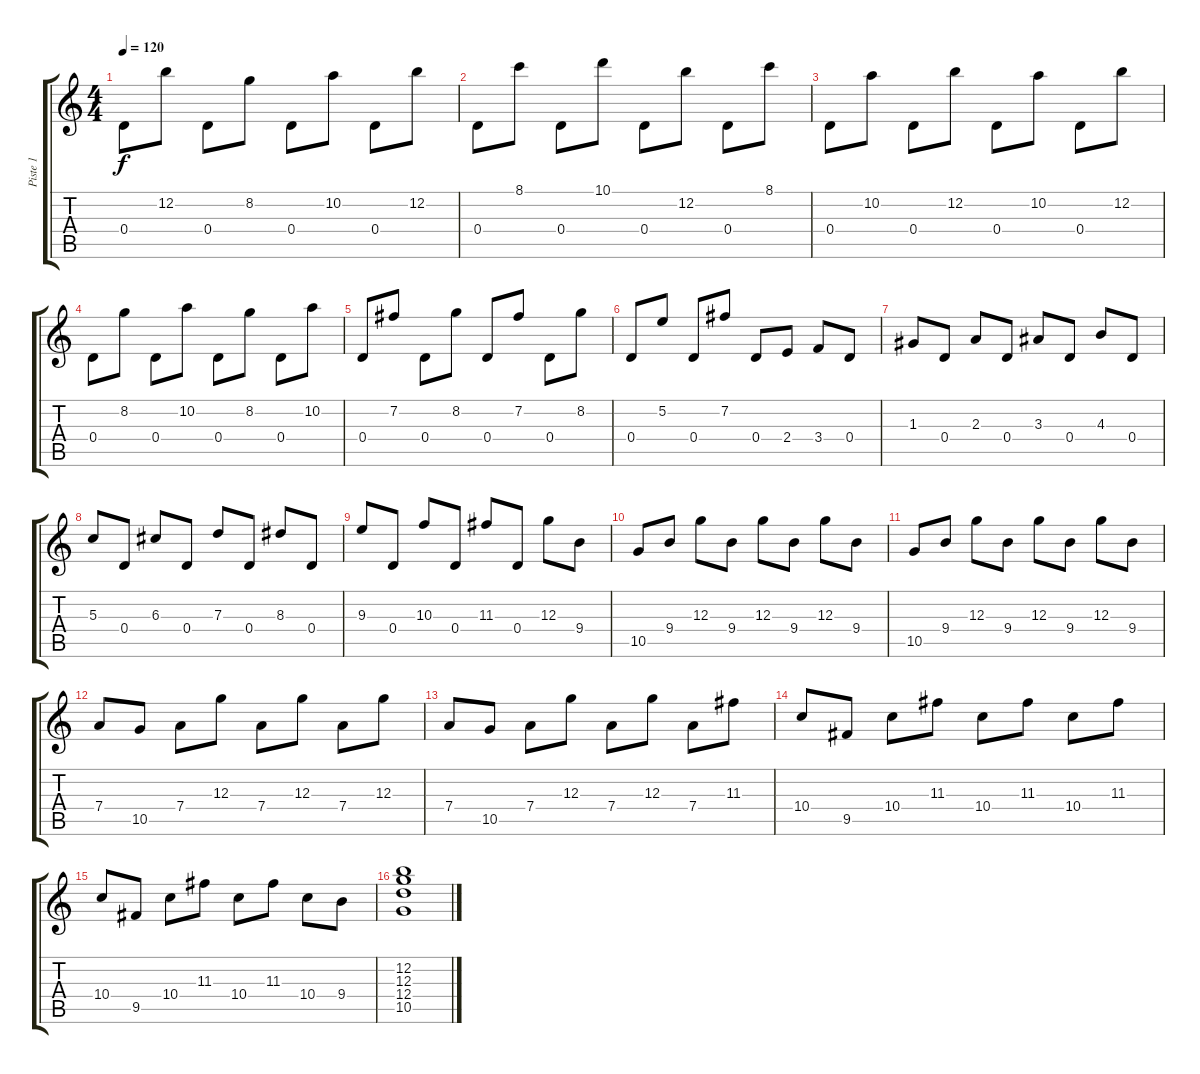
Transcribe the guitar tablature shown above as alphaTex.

\track ("Piste 1" "Piste 1") {instrument acousticguitarsteel}
\staff {score tabs}
\tuning (E4 B3 G3 D3 A2 E2) {hide}
\ts (4 4)
\tempo 120
\clef g2
\ks c
0.4.8{dy f} 12.2.8 0.4.8 8.2.8 0.4.8 10.2.8 0.4.8 12.2.8 |
0.4.8 8.1.8 0.4.8 10.1.8 0.4.8 12.2.8 0.4.8 8.1.8 |
0.4.8 10.2.8 0.4.8 12.2.8 0.4.8 10.2.8 0.4.8 12.2.8 |
0.4.8 8.2.8 0.4.8 10.2.8 0.4.8 8.2.8 0.4.8 10.2.8 |
0.4.8 7.2.8 0.4.8 8.2.8 0.4.8 7.2.8 0.4.8 8.2.8 |
0.4.8 5.2.8 0.4.8 7.2.8 0.4.8 2.4.8 3.4.8 0.4.8 |
1.3.8 0.4.8 2.3.8 0.4.8 3.3.8 0.4.8 4.3.8 0.4.8 |
5.3.8 0.4.8 6.3.8 0.4.8 7.3.8 0.4.8 8.3.8 0.4.8 |
9.3.8 0.4.8 10.3.8 0.4.8 11.3.8 0.4.8 12.3.8 9.4.8 |
10.5.8 9.4.8 12.3.8 9.4.8 12.3.8 9.4.8 12.3.8 9.4.8 |
10.5.8 9.4.8 12.3.8 9.4.8 12.3.8 9.4.8 12.3.8 9.4.8 |
7.4.8 10.5.8 7.4.8 12.3.8 7.4.8 12.3.8 7.4.8 12.3.8 |
7.4.8 10.5.8 7.4.8 12.3.8 7.4.8 12.3.8 7.4.8 11.3.8 |
10.4.8 9.5.8 10.4.8 11.3.8 10.4.8 11.3.8 10.4.8 11.3.8 |
10.4.8 9.5.8 10.4.8 11.3.8 10.4.8 11.3.8 10.4.8 9.4.8 |
(12.2 12.3 12.4 10.5).1
